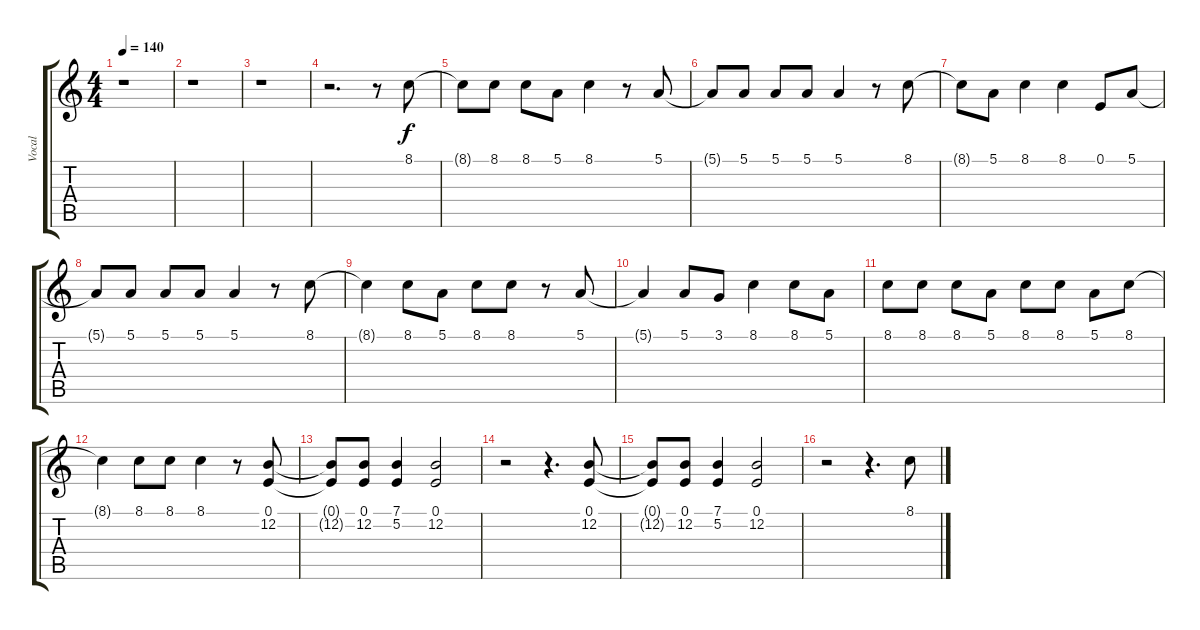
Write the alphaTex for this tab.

\track ("Vocal" "Vocal") {instrument lead2sawtooth}
\staff {score tabs}
\tuning (E4 B3 G3 D3 A2 E2) {hide}
\ts (4 4)
\tempo 140
\clef g2
\ks c
r.1{dy f} |
r.1 |
r.1 |
r.2{d} r.8 8.1.8 |
8.1{t}.8 8.1.8 8.1.8 5.1.8 8.1.4 r.8 5.1.8 |
5.1{t}.8 5.1.8 5.1.8 5.1.8 5.1.4 r.8 8.1.8 |
8.1{t}.8 5.1.8 8.1.4 8.1.4 0.1.8 5.1.8 |
5.1{t}.8 5.1.8 5.1.8 5.1.8 5.1.4 r.8 8.1.8 |
8.1{t}.4 8.1.8 5.1.8 8.1.8 8.1.8 r.8 5.1.8 |
5.1{t}.4 5.1.8 3.1.8 8.1.4 8.1.8 5.1.8 |
8.1.8 8.1.8 8.1.8 5.1.8 8.1.8 8.1.8 5.1.8 8.1.8 |
8.1{t}.4 8.1.8 8.1.8 8.1.4 r.8 (0.1 12.2).8 |
(0.1{t} 12.2{t}).8 (0.1 12.2).8 (7.1 5.2).4 (0.1 12.2).2 |
r.2 r.4{d} (0.1 12.2).8 |
(0.1{t} 12.2{t}).8 (0.1 12.2).8 (7.1 5.2).4 (0.1 12.2).2 |
r.2 r.4{d} 8.1.8
